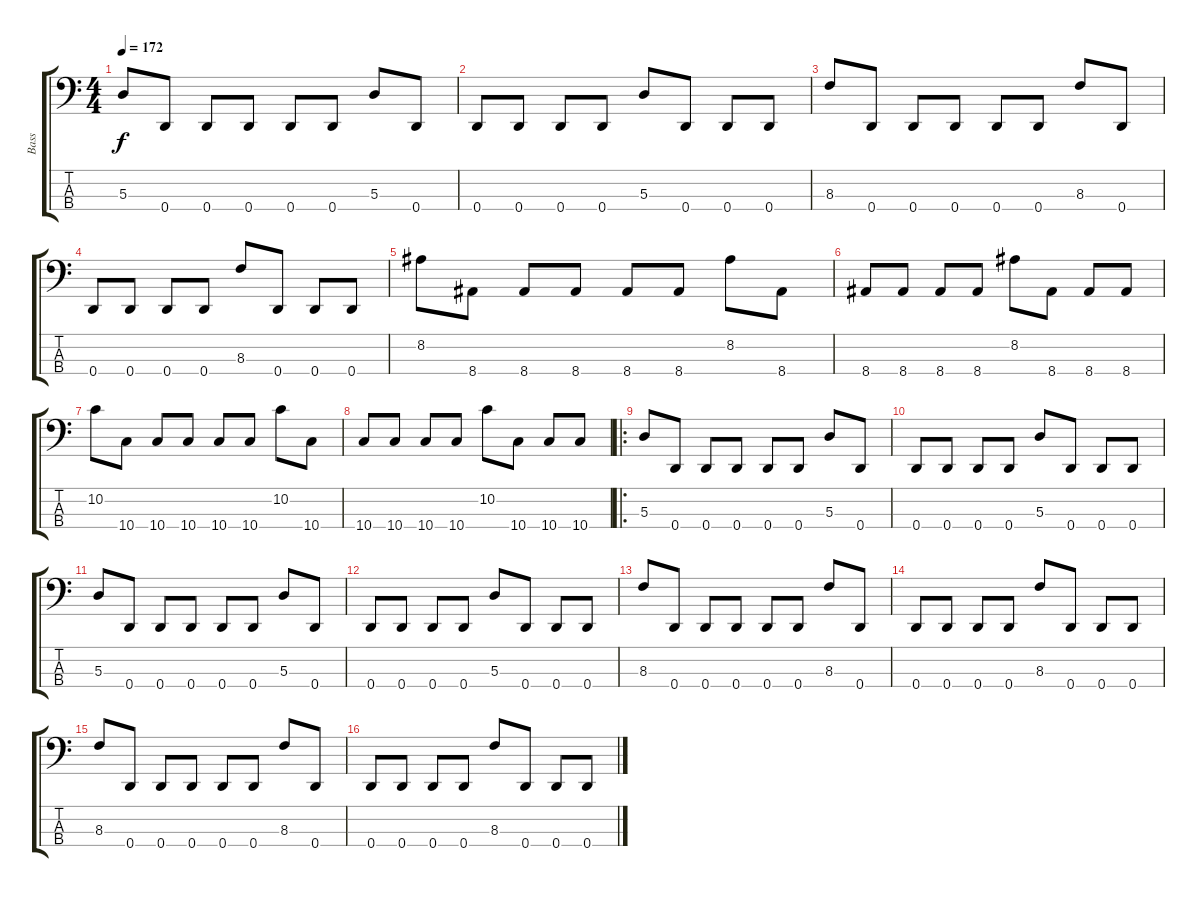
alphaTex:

\track ("Bass" "Bass") {instrument electricbassfinger}
\staff {score tabs}
\tuning (G2 D2 A1 D1) {hide}
\ts (4 4)
\tempo 172
\clef f4
\ks c
5.3.8{dy f} 0.4.8 0.4.8 0.4.8 0.4.8 0.4.8 5.3.8 0.4.8 |
0.4.8 0.4.8 0.4.8 0.4.8 5.3.8 0.4.8 0.4.8 0.4.8 |
8.3.8 0.4.8 0.4.8 0.4.8 0.4.8 0.4.8 8.3.8 0.4.8 |
0.4.8 0.4.8 0.4.8 0.4.8 8.3.8 0.4.8 0.4.8 0.4.8 |
8.2.8 8.4.8 8.4.8 8.4.8 8.4.8 8.4.8 8.2.8 8.4.8 |
8.4.8 8.4.8 8.4.8 8.4.8 8.2.8 8.4.8 8.4.8 8.4.8 |
10.2.8 10.4.8 10.4.8 10.4.8 10.4.8 10.4.8 10.2.8 10.4.8 |
10.4.8 10.4.8 10.4.8 10.4.8 10.2.8 10.4.8 10.4.8 10.4.8 |
\ro
5.3.8 0.4.8 0.4.8 0.4.8 0.4.8 0.4.8 5.3.8 0.4.8 |
0.4.8 0.4.8 0.4.8 0.4.8 5.3.8 0.4.8 0.4.8 0.4.8 |
5.3.8 0.4.8 0.4.8 0.4.8 0.4.8 0.4.8 5.3.8 0.4.8 |
0.4.8 0.4.8 0.4.8 0.4.8 5.3.8 0.4.8 0.4.8 0.4.8 |
8.3.8 0.4.8 0.4.8 0.4.8 0.4.8 0.4.8 8.3.8 0.4.8 |
0.4.8 0.4.8 0.4.8 0.4.8 8.3.8 0.4.8 0.4.8 0.4.8 |
8.3.8 0.4.8 0.4.8 0.4.8 0.4.8 0.4.8 8.3.8 0.4.8 |
0.4.8 0.4.8 0.4.8 0.4.8 8.3.8 0.4.8 0.4.8 0.4.8
